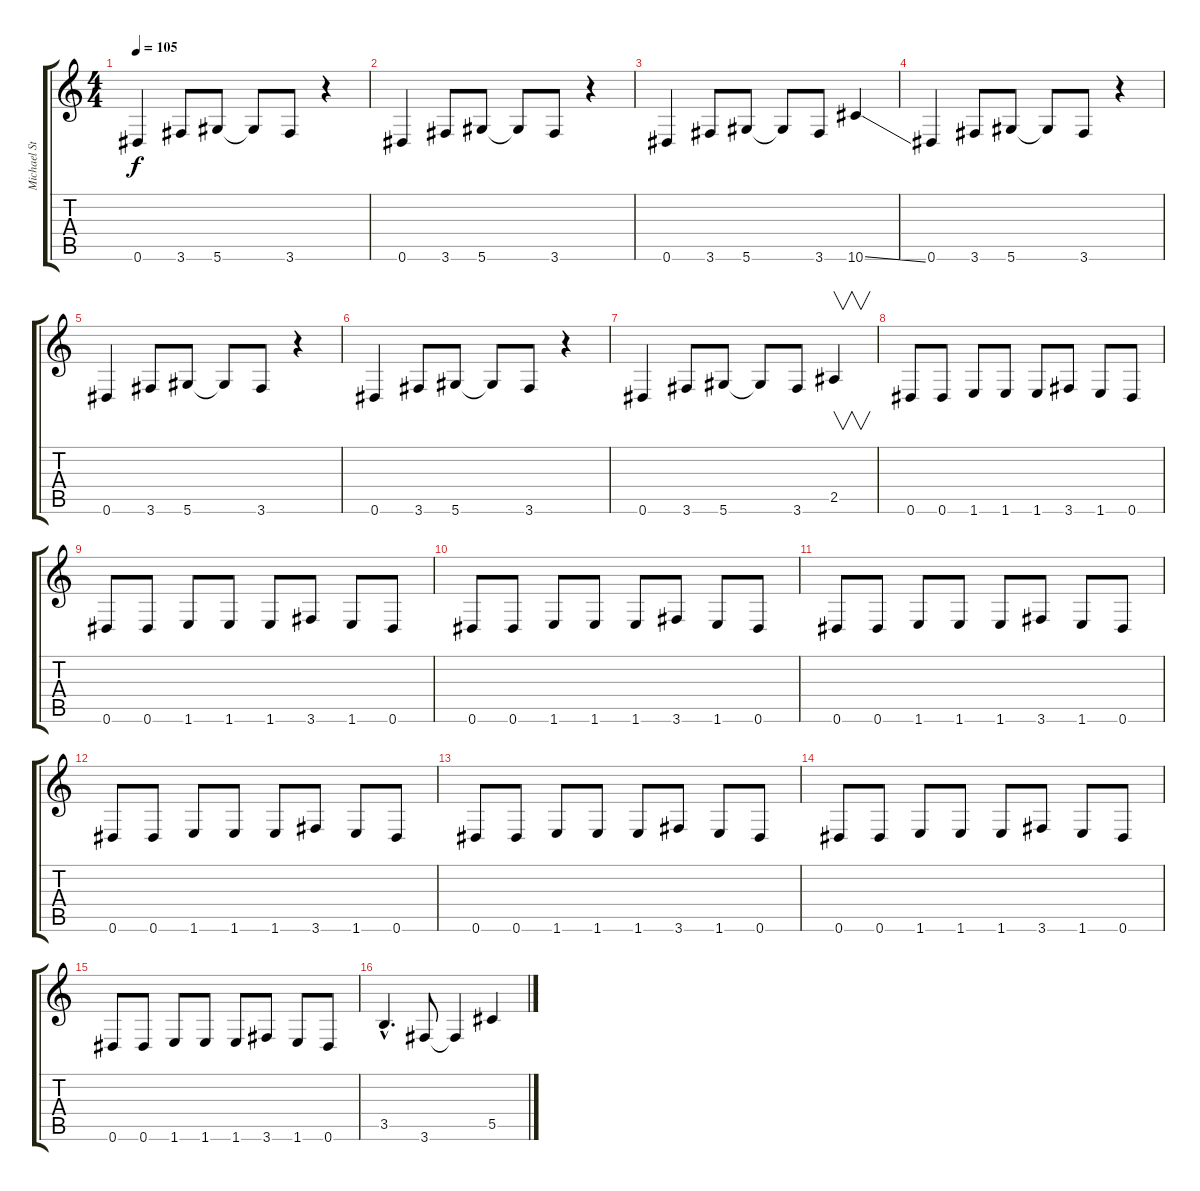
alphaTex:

\track ("Michael Starr - Bass" "Michael St") {instrument electricbassfinger}
\staff {score tabs}
\tuning (Eb4 Bb3 Gb3 Db3 Ab2 Eb2) {hide}
\ts (4 4)
\tempo 105
\clef g2
\ks c
0.6.4{dy f} 3.6.8 5.6.8 5.6{t}.8 3.6.8 r.4 |
0.6.4 3.6.8 5.6.8 5.6{t}.8 3.6.8 r.4 |
0.6.4 3.6.8 5.6.8 5.6{t}.8 3.6.8 10.6{ss}.4 |
0.6.4 3.6.8 5.6.8 5.6{t}.8 3.6.8 r.4 |
0.6.4 3.6.8 5.6.8 5.6{t}.8 3.6.8 r.4 |
0.6.4 3.6.8 5.6.8 5.6{t}.8 3.6.8 r.4 |
0.6.4 3.6.8 5.6.8 5.6{t}.8 3.6.8 2.5.4{v} |
0.6.8 0.6.8 1.6.8 1.6.8 1.6.8 3.6.8 1.6.8 0.6.8 |
0.6.8 0.6.8 1.6.8 1.6.8 1.6.8 3.6.8 1.6.8 0.6.8 |
0.6.8 0.6.8 1.6.8 1.6.8 1.6.8 3.6.8 1.6.8 0.6.8 |
0.6.8 0.6.8 1.6.8 1.6.8 1.6.8 3.6.8 1.6.8 0.6.8 |
0.6.8 0.6.8 1.6.8 1.6.8 1.6.8 3.6.8 1.6.8 0.6.8 |
0.6.8 0.6.8 1.6.8 1.6.8 1.6.8 3.6.8 1.6.8 0.6.8 |
0.6.8 0.6.8 1.6.8 1.6.8 1.6.8 3.6.8 1.6.8 0.6.8 |
0.6.8 0.6.8 1.6.8 1.6.8 1.6.8 3.6.8 1.6.8 0.6.8 |
3.5{hac}.4{d} 3.6.8 3.6{t}.4 5.5.4
